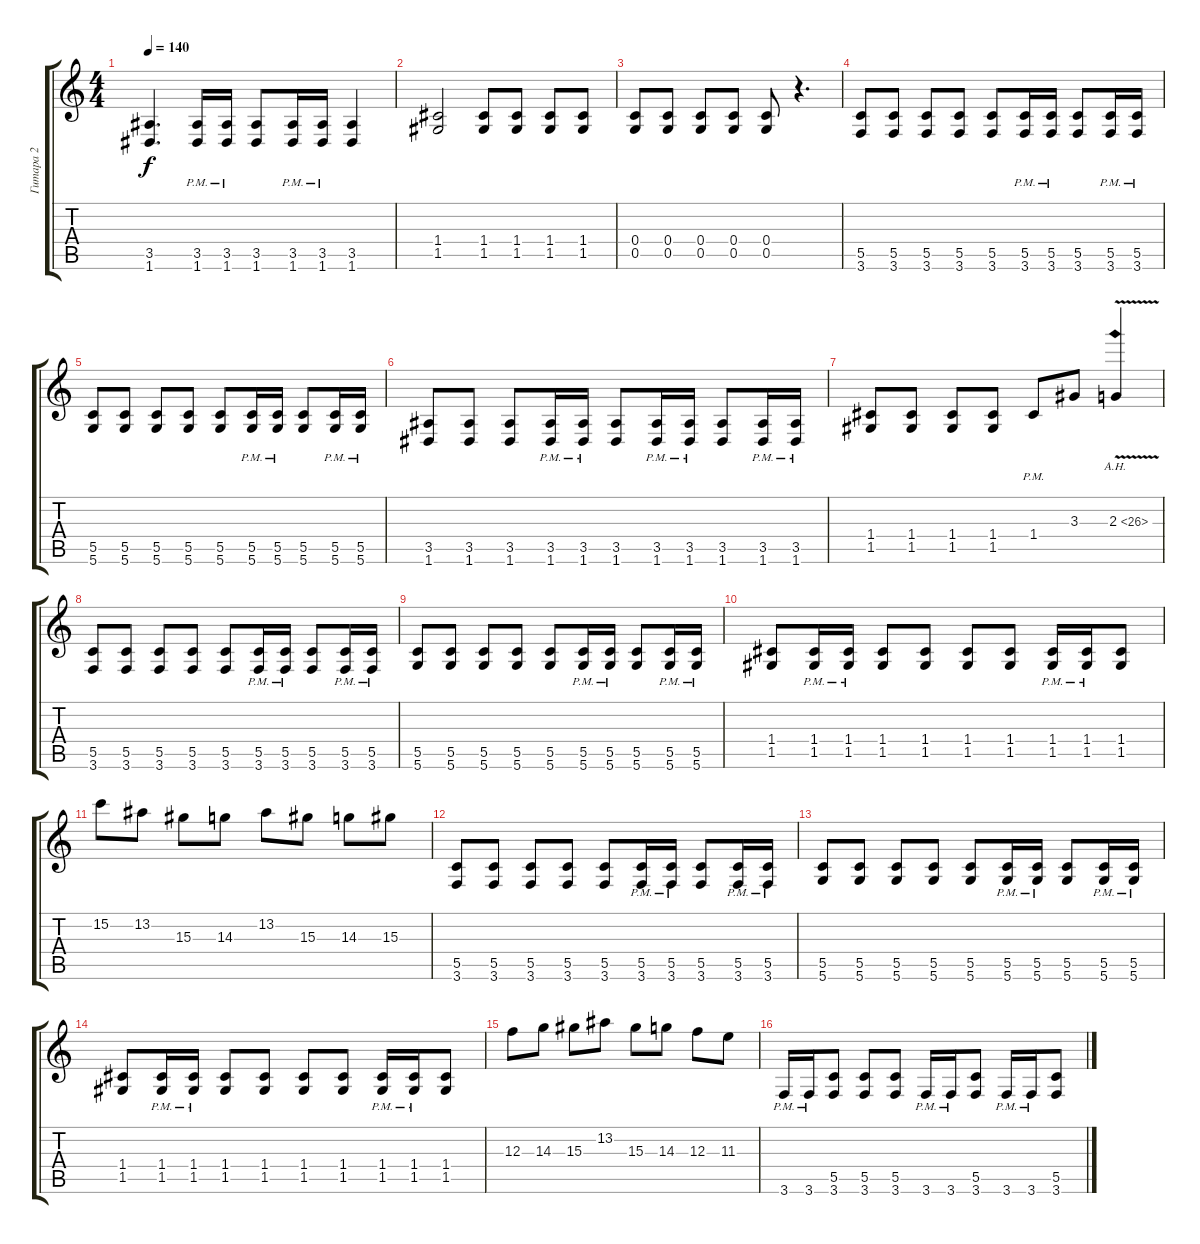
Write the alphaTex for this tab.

\track ("Гитара 2" "Гитара 2") {instrument overdrivenguitar}
\staff {score tabs}
\tuning (D4 A3 F3 C3 G2 D2) {hide}
\ts (4 4)
\tempo 140
\clef g2
\ks c
(3.5 1.6).4{d dy f} (3.5{pm} 1.6{pm}).16 (3.5{pm} 1.6{pm}).16 (3.5 1.6).8 (3.5{pm} 1.6{pm}).16 (3.5{pm} 1.6{pm}).16 (3.5 1.6).4 |
(1.4 1.5).2 (1.4 1.5).8 (1.4 1.5).8 (1.4 1.5).8 (1.4 1.5).8 |
(0.4 0.5).8 (0.4 0.5).8 (0.4 0.5).8 (0.4 0.5).8 (0.4 0.5).8 r.4{d} |
(5.5 3.6).8 (5.5 3.6).8 (5.5 3.6).8 (5.5 3.6).8 (5.5 3.6).8 (5.5{pm} 3.6{pm}).16 (5.5{pm} 3.6{pm}).16 (5.5 3.6).8 (5.5{pm} 3.6{pm}).16 (5.5{pm} 3.6{pm}).16 |
(5.5 5.6).8 (5.5 5.6).8 (5.5 5.6).8 (5.5 5.6).8 (5.5 5.6).8 (5.5{pm} 5.6{pm}).16 (5.5{pm} 5.6{pm}).16 (5.5 5.6).8 (5.5{pm} 5.6{pm}).16 (5.5{pm} 5.6{pm}).16 |
(3.5 1.6).8 (3.5 1.6).8 (3.5 1.6).8 (3.5{pm} 1.6{pm}).16 (3.5{pm} 1.6{pm}).16 (3.5 1.6).8 (3.5{pm} 1.6{pm}).16 (3.5{pm} 1.6{pm}).16 (3.5 1.6).8 (3.5{pm} 1.6{pm}).16 (3.5{pm} 1.6{pm}).16 |
(1.4 1.5).8 (1.4 1.5).8 (1.4 1.5).8 (1.4 1.5).8 1.4{pm}.8 3.3.8 2.3{ah 24 v}.4 |
(5.5 3.6).8 (5.5 3.6).8 (5.5 3.6).8 (5.5 3.6).8 (5.5 3.6).8 (5.5{pm} 3.6{pm}).16 (5.5{pm} 3.6{pm}).16 (5.5 3.6).8 (5.5{pm} 3.6{pm}).16 (5.5{pm} 3.6{pm}).16 |
(5.5 5.6).8 (5.5 5.6).8 (5.5 5.6).8 (5.5 5.6).8 (5.5 5.6).8 (5.5{pm} 5.6{pm}).16 (5.5{pm} 5.6{pm}).16 (5.5 5.6).8 (5.5{pm} 5.6{pm}).16 (5.5{pm} 5.6{pm}).16 |
(1.4 1.5).8 (1.4{pm} 1.5{pm}).16 (1.4{pm} 1.5{pm}).16 (1.4 1.5).8 (1.4 1.5).8 (1.4 1.5).8 (1.4 1.5).8 (1.4{pm} 1.5{pm}).16 (1.4{pm} 1.5{pm}).16 (1.4 1.5).8 |
15.2.8 13.2.8 15.3.8 14.3.8 13.2.8 15.3.8 14.3.8 15.3.8 |
(5.5 3.6).8 (5.5 3.6).8 (5.5 3.6).8 (5.5 3.6).8 (5.5 3.6).8 (5.5{pm} 3.6{pm}).16 (5.5{pm} 3.6{pm}).16 (5.5 3.6).8 (5.5{pm} 3.6{pm}).16 (5.5{pm} 3.6{pm}).16 |
(5.5 5.6).8 (5.5 5.6).8 (5.5 5.6).8 (5.5 5.6).8 (5.5 5.6).8 (5.5{pm} 5.6{pm}).16 (5.5{pm} 5.6{pm}).16 (5.5 5.6).8 (5.5{pm} 5.6{pm}).16 (5.5{pm} 5.6{pm}).16 |
(1.4 1.5).8 (1.4{pm} 1.5{pm}).16 (1.4{pm} 1.5{pm}).16 (1.4 1.5).8 (1.4 1.5).8 (1.4 1.5).8 (1.4 1.5).8 (1.4{pm} 1.5{pm}).16 (1.4{pm} 1.5{pm}).16 (1.4 1.5).8 |
12.3.8 14.3.8 15.3.8 13.2.8 15.3.8 14.3.8 12.3.8 11.3.8 |
3.6{pm}.16 3.6{pm}.16 (5.5 3.6).8 (5.5 3.6).8 (5.5 3.6).8 3.6{pm}.16 3.6{pm}.16 (5.5 3.6).8 3.6{pm}.16 3.6{pm}.16 (5.5 3.6).8
